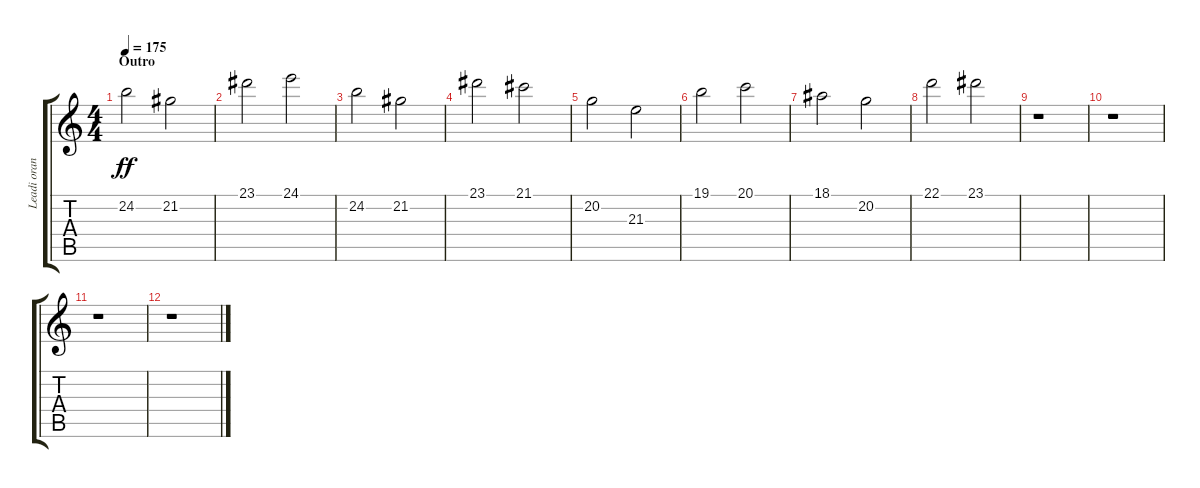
\track ("Leadi oranssi" "Leadi oran") {instrument lead1square}
\staff {score tabs}
\tuning (E4 B3 G3 D3 A2 E2) {hide}
\ts (4 4)
\section ("" "Outro")
\tempo 175
\clef g2
\ks c
24.2.2{dy ff} 21.2.2 |
23.1.2 24.1.2 |
24.2.2 21.2.2 |
23.1.2 21.1.2 |
20.2.2 21.3.2 |
19.1.2 20.1.2 |
18.1.2 20.2.2 |
22.1.2 23.1.2 |
r.1 |
r.1 |
r.1 |
r.1
